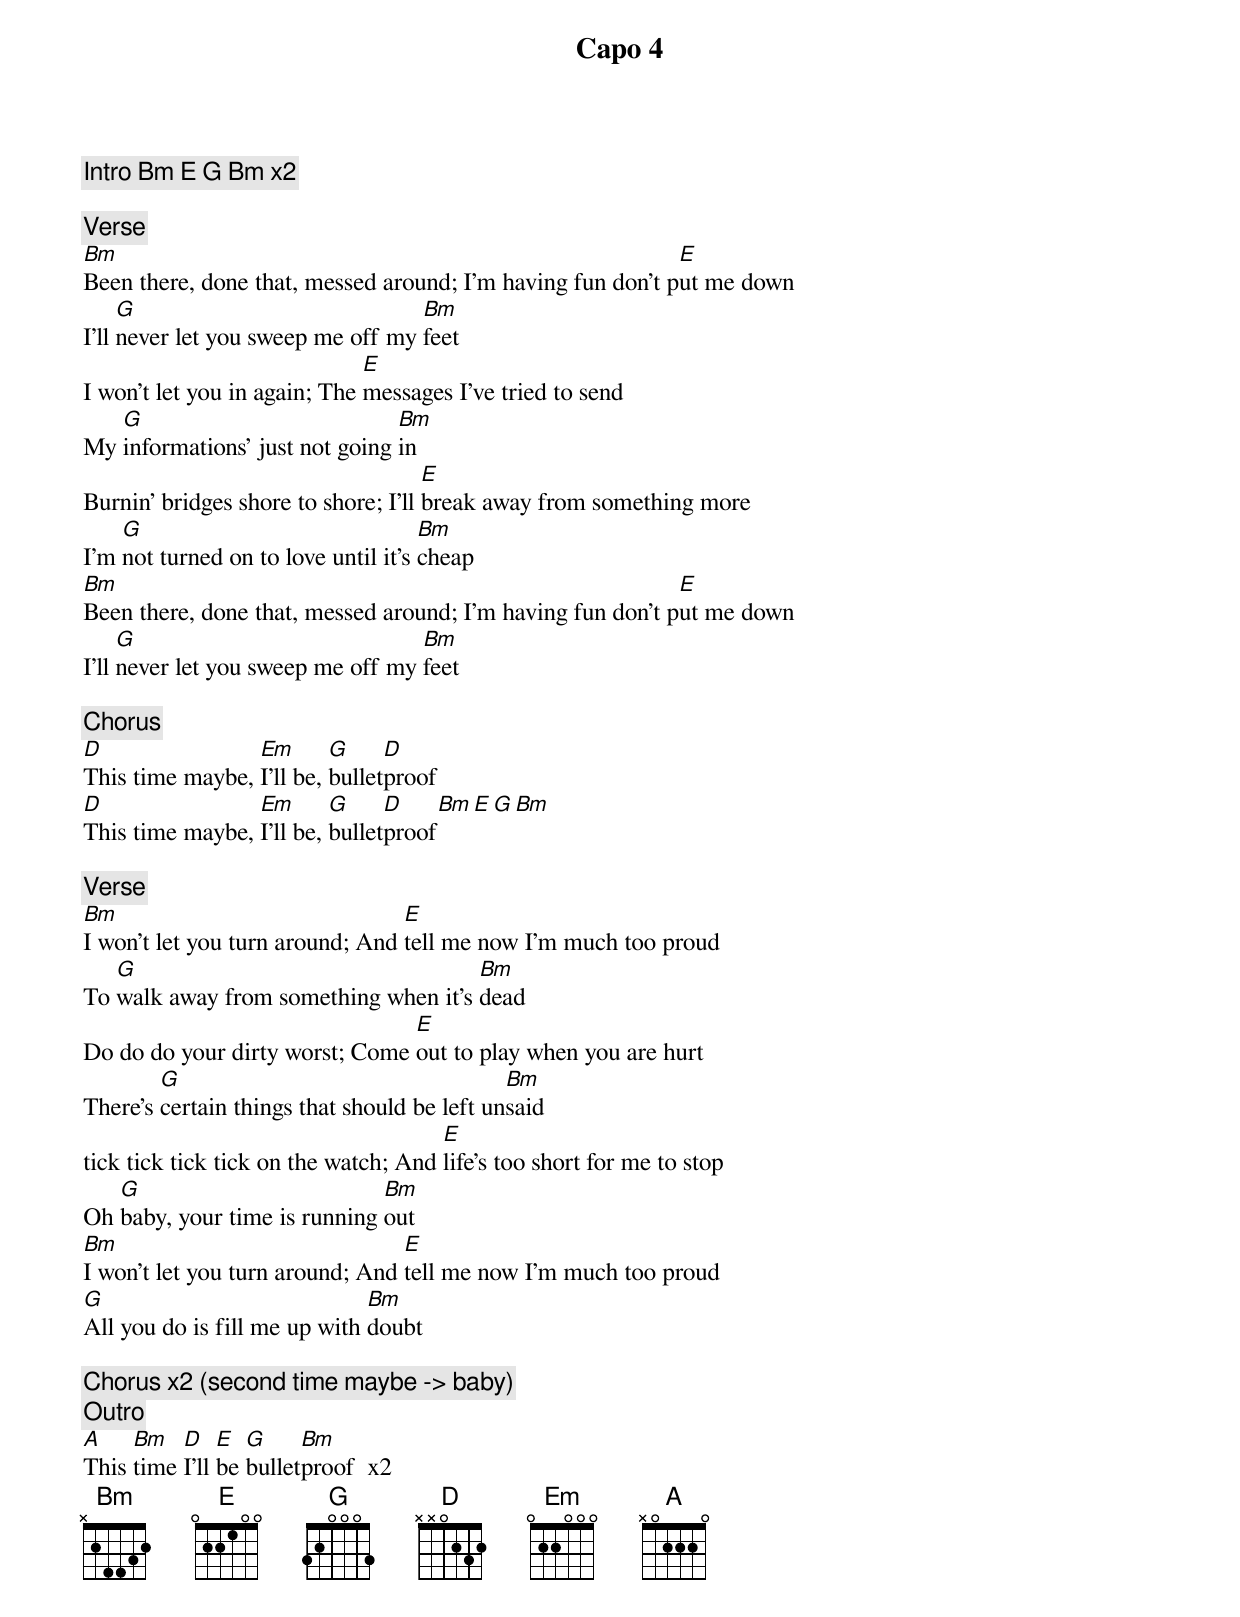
Capo 4
[Intro] Bm E G Bm x2

[Verse]
Bm							    E
Been there, done that, messed around; I’m having fun don’t put me down
     G                             Bm
I’ll never let you sweep me off my feet
                              E
I won’t let you in again; The messages I’ve tried to send
   G                            Bm
My informations’ just not going in
                                     E
Burnin’ bridges shore to shore; I’ll break away from something more
    G                                Bm
I'm not turned on to love until it's cheap
Bm							    E
Been there, done that, messed around; I’m having fun don’t put me down
     G                             Bm
I’ll never let you sweep me off my feet

[Chorus]
D                Em       G     D
This time maybe, I’ll be, bulletproof
D                Em       G     D         Bm E G Bm
This time maybe, I’ll be, bulletproof

[Verse]
Bm                               E
I won’t let you turn around; And tell me now I’m much too proud
   G                                  Bm
To walk away from something when it’s dead
                                E
Do do do your dirty worst; Come out to play when you are hurt
        G                                    Bm
There’s certain things that should be left unsaid
                                      E
tick tick tick tick on the watch; And life’s too short for me to stop
   G                          Bm
Oh baby, your time is running out
Bm                               E
I won’t let you turn around; And tell me now I’m much too proud
G                             Bm
All you do is fill me up with doubt

[Chorus] x2 (second time maybe -> baby)
[Outro]
A    Bm   D    E  G     Bm
This time I'll be bulletproof  x2
